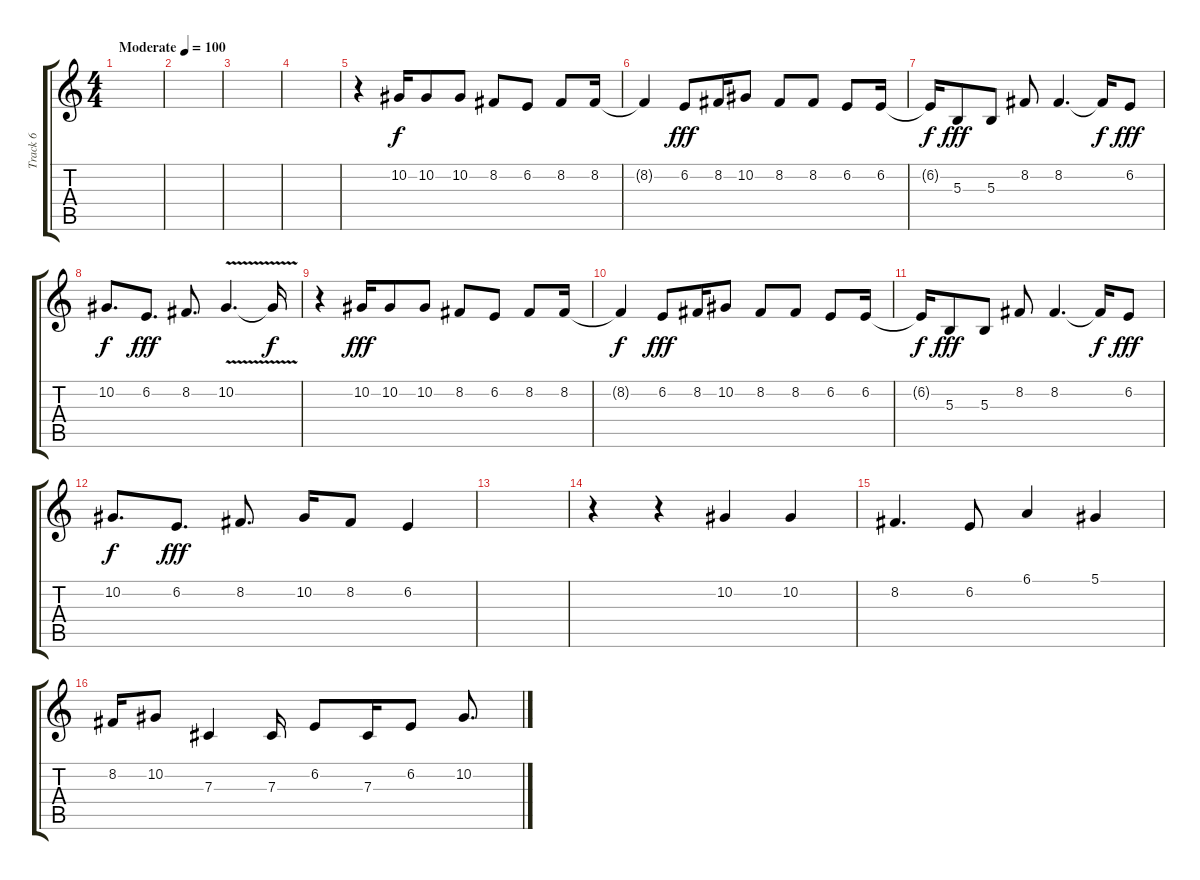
\track ("Track 6" "Track 6") {instrument altosax}
\staff {score tabs}
\tuning (Eb4 Bb3 Gb3 Db3 Ab2 Eb2) {hide}
\ts (4 4)
\tempo (100 "Moderate")
\clef g2
\ks c
|
|
|
|
r.4 10.2.16 10.2.8 10.2.8 8.2.8 6.2.8 8.2.8 8.2.16 |
8.2{t}.4{dy f} 6.2.8{dy fff} 8.2.16 10.2.8 8.2.8 8.2.8 6.2.8 6.2.16 |
6.2{t}.16{dy f} 5.3.8{dy fff} 5.3.8 8.2.8 8.2.4{d} 8.2{t}.16{dy f} 6.2.8{dy fff} |
10.2.8{d dy f} 6.2.8{d dy fff} 8.2.8{d} 10.2{v}.4{d} 10.2{t}.16{dy f} |
r.4 10.2.16{dy fff} 10.2.8 10.2.8 8.2.8 6.2.8 8.2.8 8.2.16 |
8.2{t}.4{dy f} 6.2.8{dy fff} 8.2.16 10.2.8 8.2.8 8.2.8 6.2.8 6.2.16 |
6.2{t}.16{dy f} 5.3.8{dy fff} 5.3.8 8.2.8 8.2.4{d} 8.2{t}.16{dy f} 6.2.8{dy fff} |
10.2.8{d dy f} 6.2.8{d dy fff} 8.2.8{d} 10.2.16 8.2.8 6.2.4 |
|
r.4 r.4 10.2.4 10.2.4 |
8.2.4{d} 6.2.8 6.1.4 5.1.4 |
8.2.16 10.2.8 7.3.4 7.3.16 6.2.8 7.3.16 6.2.8 10.2.8{d}
